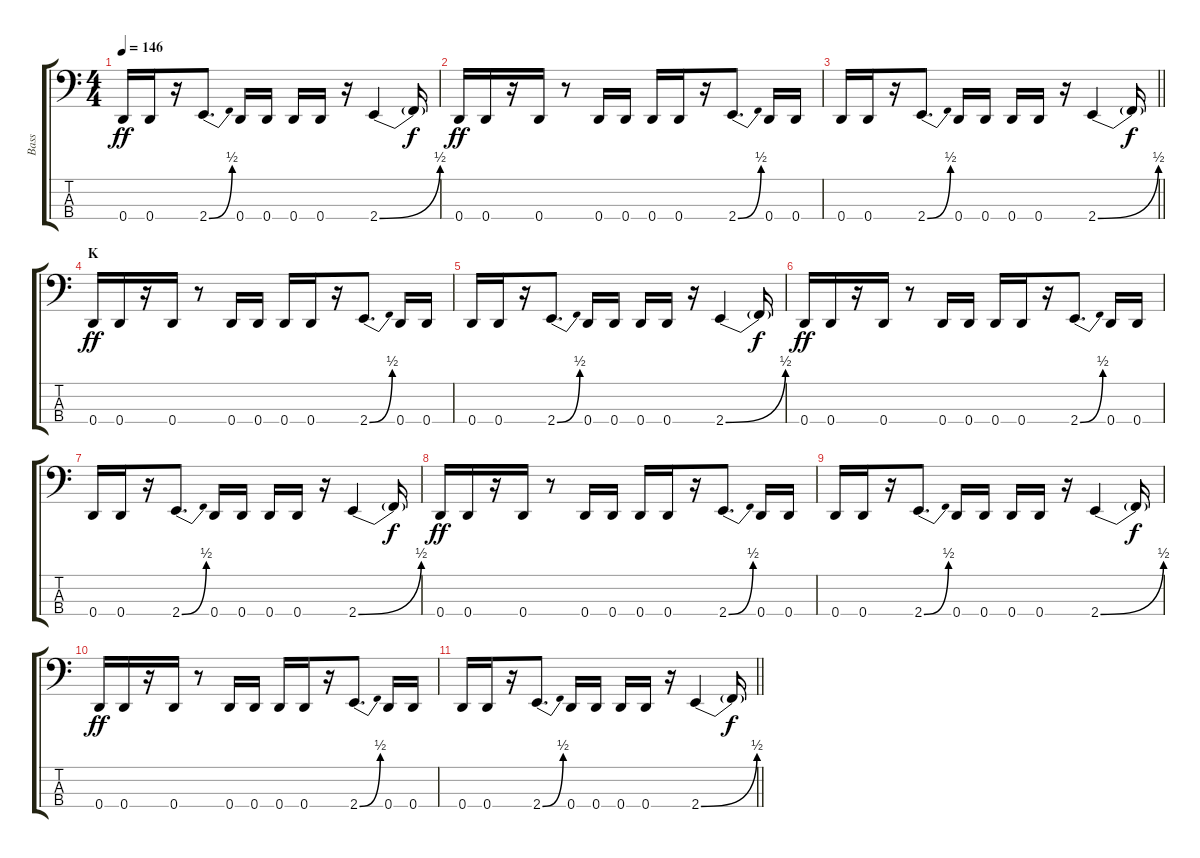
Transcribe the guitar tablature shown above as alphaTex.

\track ("Bass" "Bass") {instrument electricbasspick}
\staff {score tabs}
\tuning (G2 D2 A1 D1) {hide}
\ts (4 4)
\tempo 146
\clef f4
\ks c
0.4.16{dy ff} 0.4.16 r.16 2.4{be (bend 0 0 60 2)}.8{d} 0.4.16 0.4.16 0.4.16 0.4.16 r.16 2.4{be (bend 0 0 60 2)}.4 2.4{t}.16{dy f} |
0.4.16{dy ff} 0.4.16 r.16 0.4.16 r.8 0.4.16 0.4.16 0.4.16 0.4.16 r.16 2.4{be (bend 0 0 60 2)}.8{d} 0.4.16 0.4.16 |
\barLineRight lightlight
0.4.16 0.4.16 r.16 2.4{be (bend 0 0 60 2)}.8{d} 0.4.16 0.4.16 0.4.16 0.4.16 r.16 2.4{be (bend 0 0 60 2)}.4 2.4{t}.16{dy f} |
\section ("" "K")
0.4.16{dy ff} 0.4.16 r.16 0.4.16 r.8 0.4.16 0.4.16 0.4.16 0.4.16 r.16 2.4{be (bend 0 0 60 2)}.8{d} 0.4.16 0.4.16 |
0.4.16 0.4.16 r.16 2.4{be (bend 0 0 60 2)}.8{d} 0.4.16 0.4.16 0.4.16 0.4.16 r.16 2.4{be (bend 0 0 60 2)}.4 2.4{t}.16{dy f} |
0.4.16{dy ff} 0.4.16 r.16 0.4.16 r.8 0.4.16 0.4.16 0.4.16 0.4.16 r.16 2.4{be (bend 0 0 60 2)}.8{d} 0.4.16 0.4.16 |
0.4.16 0.4.16 r.16 2.4{be (bend 0 0 60 2)}.8{d} 0.4.16 0.4.16 0.4.16 0.4.16 r.16 2.4{be (bend 0 0 60 2)}.4 2.4{t}.16{dy f} |
0.4.16{dy ff} 0.4.16 r.16 0.4.16 r.8 0.4.16 0.4.16 0.4.16 0.4.16 r.16 2.4{be (bend 0 0 60 2)}.8{d} 0.4.16 0.4.16 |
0.4.16 0.4.16 r.16 2.4{be (bend 0 0 60 2)}.8{d} 0.4.16 0.4.16 0.4.16 0.4.16 r.16 2.4{be (bend 0 0 60 2)}.4 2.4{t}.16{dy f} |
0.4.16{dy ff} 0.4.16 r.16 0.4.16 r.8 0.4.16 0.4.16 0.4.16 0.4.16 r.16 2.4{be (bend 0 0 60 2)}.8{d} 0.4.16 0.4.16 |
\barLineRight lightlight
0.4.16 0.4.16 r.16 2.4{be (bend 0 0 60 2)}.8{d} 0.4.16 0.4.16 0.4.16 0.4.16 r.16 2.4{be (bend 0 0 60 2)}.4 2.4{t}.16{dy f}
